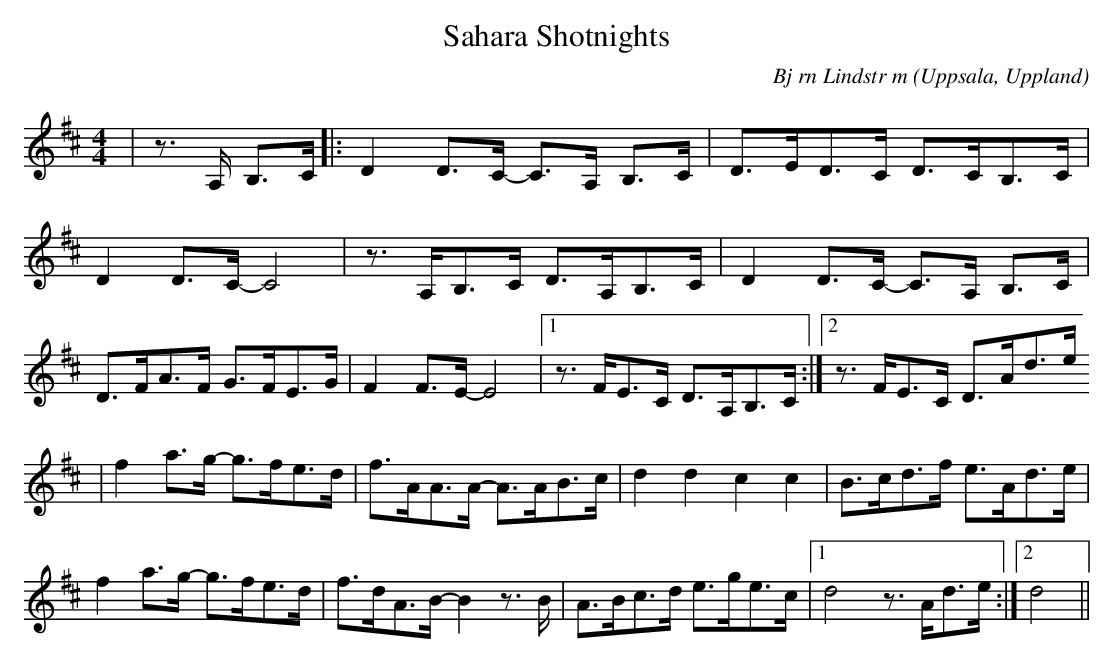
X:1
T:Sahara Shotnights
C:Bj rn Lindstr m
O:Uppsala, Uppland
M:4/4
L:1/8
K:D
| z>A, B,>C |: D2 D>C - C>A, B,>C | D>ED>C D>CB,>C | D2 D>C - C4 | z>A,B,>C D>A,B,>C | D2 D>C - C>A, B,>C | D>FA>F G>FE>G | F2 F>E - E4 |1 z>FE>C D>A,B,>C :|2 z>FE>C D>Ad>e
| f2 a>g - g>fe>d | f>AA>A - A>AB>c | d2 d2 c2 c2 | B>cd>f e>Ad>e | f2 a>g - g>fe>d | f>dA>B - B2 z>B | A>Bc>d e>ge>c |1 d4  z>Ad>e :|2 d4 ||
